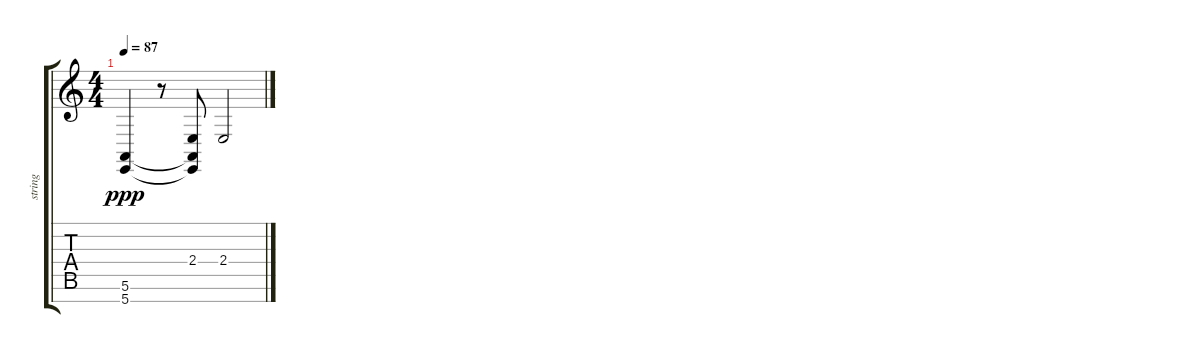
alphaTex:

\track ("string" "string") {instrument synthstrings1}
\staff {score tabs}
\tuning (E4 B3 G3 D3 A2 E2 B1) {hide}
\ts (4 4)
\tempo 87
\clef g2
\ks c
(5.6 5.7).4{dy ppp} r.8 (2.4 5.6{t} 5.7{t}).8 2.4.2
